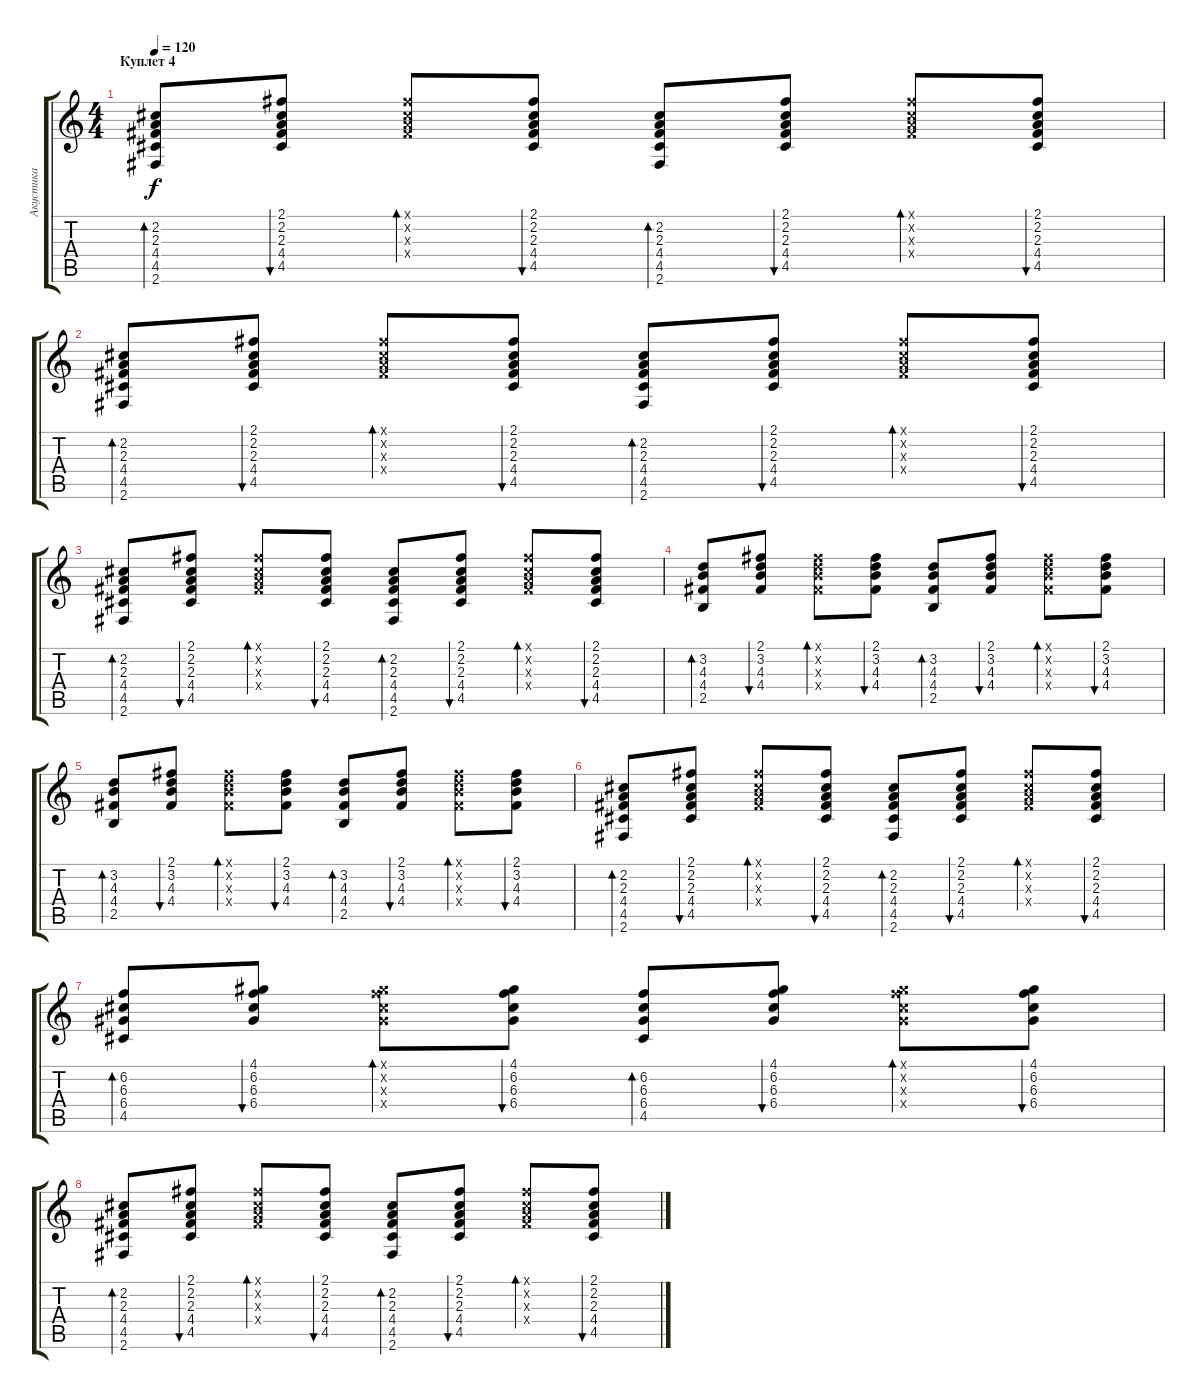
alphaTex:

\track ("Акустика" "Акустика") {instrument acousticguitarsteel}
\staff {score tabs}
\tuning (E4 B3 G3 D3 A2 E2) {hide}
\ts (4 4)
\section ("" "Куплет 4")
\tempo 120
\clef g2
\ks c
(2.2 2.3 4.4 4.5 2.6).8{bd 120 dy f} (2.1 2.2 2.3 4.4 4.5).8{bu 120} (2.1{x} 2.2{x} 2.3{x} 4.4{x}).8{bd 120} (2.1 2.2 2.3 4.4 4.5).8{bu 120} (2.2 2.3 4.4 4.5 2.6).8{bd 120} (2.1 2.2 2.3 4.4 4.5).8{bu 120} (2.1{x} 2.2{x} 2.3{x} 4.4{x}).8{bd 120} (2.1 2.2 2.3 4.4 4.5).8{bu 120} |
(2.2 2.3 4.4 4.5 2.6).8{bd 120} (2.1 2.2 2.3 4.4 4.5).8{bu 120} (2.1{x} 2.2{x} 2.3{x} 4.4{x}).8{bd 120} (2.1 2.2 2.3 4.4 4.5).8{bu 120} (2.2 2.3 4.4 4.5 2.6).8{bd 120} (2.1 2.2 2.3 4.4 4.5).8{bu 120} (2.1{x} 2.2{x} 2.3{x} 4.4{x}).8{bd 120} (2.1 2.2 2.3 4.4 4.5).8{bu 120} |
(2.2 2.3 4.4 4.5 2.6).8{bd 120} (2.1 2.2 2.3 4.4 4.5).8{bu 120} (2.1{x} 2.2{x} 2.3{x} 4.4{x}).8{bd 120} (2.1 2.2 2.3 4.4 4.5).8{bu 120} (2.2 2.3 4.4 4.5 2.6).8{bd 120} (2.1 2.2 2.3 4.4 4.5).8{bu 120} (2.1{x} 2.2{x} 2.3{x} 4.4{x}).8{bd 120} (2.1 2.2 2.3 4.4 4.5).8{bu 120} |
(3.2 4.3 4.4 2.5).8{bd 120} (2.1 3.2 4.3 4.4).8{bu 120} (2.1{x} 3.2{x} 4.3{x} 4.4{x}).8{bd 120} (2.1 3.2 4.3 4.4).8{bu 120} (3.2 4.3 4.4 2.5).8{bd 120} (2.1 3.2 4.3 4.4).8{bu 120} (2.1{x} 3.2{x} 4.3{x} 4.4{x}).8{bd 120} (2.1 3.2 4.3 4.4).8{bu 120} |
(3.2 4.3 4.4 2.5).8{bd 120} (2.1 3.2 4.3 4.4).8{bu 120} (2.1{x} 3.2{x} 4.3{x} 4.4{x}).8{bd 120} (2.1 3.2 4.3 4.4).8{bu 120} (3.2 4.3 4.4 2.5).8{bd 120} (2.1 3.2 4.3 4.4).8{bu 120} (2.1{x} 3.2{x} 4.3{x} 4.4{x}).8{bd 120} (2.1 3.2 4.3 4.4).8{bu 120} |
(2.2 2.3 4.4 4.5 2.6).8{bd 120} (2.1 2.2 2.3 4.4 4.5).8{bu 120} (2.1{x} 2.2{x} 2.3{x} 4.4{x}).8{bd 120} (2.1 2.2 2.3 4.4 4.5).8{bu 120} (2.2 2.3 4.4 4.5 2.6).8{bd 120} (2.1 2.2 2.3 4.4 4.5).8{bu 120} (2.1{x} 2.2{x} 2.3{x} 4.4{x}).8{bd 120} (2.1 2.2 2.3 4.4 4.5).8{bu 120} |
(6.2 6.3 6.4 4.5).8{bd 120} (4.1 6.2 6.3 6.4).8{bu 120} (4.1{x} 6.2{x} 6.3{x} 6.4{x}).8{bd 120} (4.1 6.2 6.3 6.4).8{bu 120} (6.2 6.3 6.4 4.5).8{bd 120} (4.1 6.2 6.3 6.4).8{bu 120} (4.1{x} 6.2{x} 6.3{x} 6.4{x}).8{bd 120} (4.1 6.2 6.3 6.4).8{bu 120} |
(2.2 2.3 4.4 4.5 2.6).8{bd 120} (2.1 2.2 2.3 4.4 4.5).8{bu 120} (2.1{x} 2.2{x} 2.3{x} 4.4{x}).8{bd 120} (2.1 2.2 2.3 4.4 4.5).8{bu 120} (2.2 2.3 4.4 4.5 2.6).8{bd 120} (2.1 2.2 2.3 4.4 4.5).8{bu 120} (2.1{x} 2.2{x} 2.3{x} 4.4{x}).8{bd 120} (2.1 2.2 2.3 4.4 4.5).8{bu 120}
